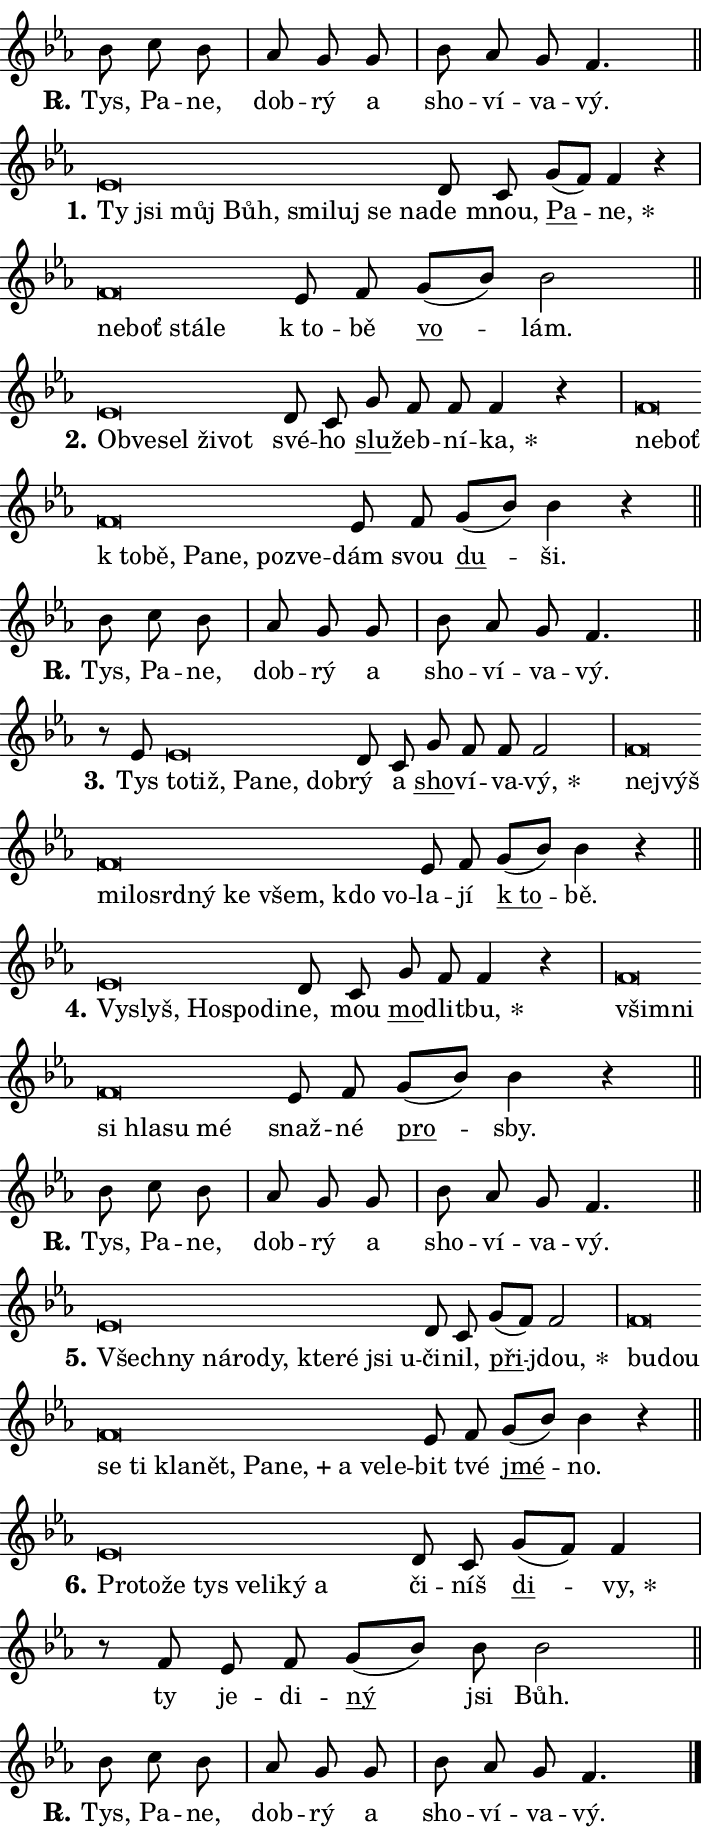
\version "2.24.0"
\header { tagline = "" }
\paper {
  indent = 0\cm
  top-margin = 0\cm
  right-margin = 0.13\cm % to fit lyric hyphens
  bottom-margin = 0\cm
  left-margin = 0\cm
  paper-width = 12\cm
  page-breaking = #ly:one-page-breaking
  system-system-spacing.basic-distance = #11
  score-system-spacing.basic-distance = #11
  ragged-last = ##f
}


%% Author: Thomas Morley
%% https://lists.gnu.org/archive/html/lilypond-user/2020-05/msg00002.html
#(define (line-position grob)
"Returns position of @var[grob} in current system:
   @code{'start}, if at first time-step
   @code{'end}, if at last time-step
   @code{'middle} otherwise
"
  (let* ((col (ly:item-get-column grob))
         (ln (ly:grob-object col 'left-neighbor))
         (rn (ly:grob-object col 'right-neighbor))
         (col-to-check-left (if (ly:grob? ln) ln col))
         (col-to-check-right (if (ly:grob? rn) rn col))
         (break-dir-left
           (and
             (ly:grob-property col-to-check-left 'non-musical #f)
             (ly:item-break-dir col-to-check-left)))
         (break-dir-right
           (and
             (ly:grob-property col-to-check-right 'non-musical #f)
             (ly:item-break-dir col-to-check-right))))
        (cond ((eqv? 1 break-dir-left) 'start)
              ((eqv? -1 break-dir-right) 'end)
              (else 'middle))))

#(define (tranparent-at-line-position vctor)
  (lambda (grob)
  "Relying on @code{line-position} select the relevant enry from @var{vctor}.
Used to determine transparency,"
    (case (line-position grob)
      ((end) (not (vector-ref vctor 0)))
      ((middle) (not (vector-ref vctor 1)))
      ((start) (not (vector-ref vctor 2))))))

noteHeadBreakVisibility =
#(define-music-function (break-visibility)(vector?)
"Makes @code{NoteHead}s transparent relying on @var{break-visibility}"
#{
  \override NoteHead.transparent =
    #(tranparent-at-line-position break-visibility)
#})

#(define delete-ledgers-for-transparent-note-heads
  (lambda (grob)
    "Reads whether a @code{NoteHead} is transparent.
If so this @code{NoteHead} is removed from @code{'note-heads} from
@var{grob}, which is supposed to be @code{LedgerLineSpanner}.
As a result ledgers are not printed for this @code{NoteHead}"
    (let* ((nhds-array (ly:grob-object grob 'note-heads))
           (nhds-list
             (if (ly:grob-array? nhds-array)
                 (ly:grob-array->list nhds-array)
                 '()))
           ;; Relies on the transparent-property being done before
           ;; Staff.LedgerLineSpanner.after-line-breaking is executed.
           ;; This is fragile ...
           (to-keep
             (remove
               (lambda (nhd)
                 (ly:grob-property nhd 'transparent #f))
               nhds-list)))
      ;; TODO find a better method to iterate over grob-arrays, similiar
      ;; to filter/remove etc for lists
      ;; For now rebuilt from scratch
      (set! (ly:grob-object grob 'note-heads)  '())
      (for-each
        (lambda (nhd)
          (ly:pointer-group-interface::add-grob grob 'note-heads nhd))
        to-keep))))

squashNotes = {
  \override NoteHead.X-extent = #'(-0.2 . 0.2)
  \override NoteHead.Y-extent = #'(-0.75 . 0)
  \override NoteHead.stencil =
    #(lambda (grob)
       (let ((pos (ly:grob-property grob 'staff-position)))
         (begin
           (if (< pos -7) (display "ERROR: Lower brevis then expected\n") (display ""))
           (if (<= pos -6) ly:text-interface::print ly:note-head::print))))
}
unSquashNotes = {
  \revert NoteHead.X-extent
  \revert NoteHead.Y-extent
  \revert NoteHead.stencil
}

hideNotes = \noteHeadBreakVisibility #begin-of-line-visible
unHideNotes = \noteHeadBreakVisibility #all-visible

% work-around for resetting accidentals
% https://lilypond.org/doc/v2.23/Documentation/notation/displaying-rhythms#unmetered-music
cadenzaMeasure = {
  \cadenzaOff
  \partial 1024 s1024
  \cadenzaOn
}

#(define-markup-command (accent layout props text) (markup?)
  "Underline accented syllable"
  (interpret-markup layout props
    #{\markup \override #'(offset . 4.3) \underline { #text }#}))

responsum = \markup \concat {
  "R" \hspace #-1.05 \path #0.1 #'((moveto 0 0.07) (lineto 0.9 0.8)) \hspace #0.05 "."
}

spaceSize = #0.6828661417322834 % exact space size for TeX Gyre Schola

\layout {
  \context {
    \Staff
    \remove "Time_signature_engraver"
    \override LedgerLineSpanner.after-line-breaking = #delete-ledgers-for-transparent-note-heads
  }
  \context {
    \Lyrics {
      \override LyricSpace.minimum-distance = \spaceSize
      \override LyricText.font-name = #"TeX Gyre Schola"
      \override LyricText.font-size = 1
      \override StanzaNumber.font-name = #"TeX Gyre Schola Bold"
      \override StanzaNumber.font-size = 1
    }
  }
  \context {
    \Score 
    \override NoteHead.text =
      #(lambda (grob) 
        (let ((pos (ly:grob-property grob 'staff-position)))
          #{\markup {
            \combine
              \halign #-0.55 \raise #(if (= pos -6) 0 0.5) \override #'(thickness . 2) \draw-line #'(3.2 . 0)
              \musicglyph "noteheads.sM1"
          }#}))
  }
}

% magnetic-lyrics.ily
%
%   written by
%     Jean Abou Samra <jean@abou-samra.fr>
%     Werner Lemberg <wl@gnu.org>
%
%   adapted by
%     Jiri Hon <jiri.hon@gmail.com>
%
% Version 2022-Apr-15

% https://www.mail-archive.com/lilypond-user@gnu.org/msg149350.html

#(define (Left_hyphen_pointer_engraver context)
   "Collect syllable-hyphen-syllable occurrences in lyrics and store
them in properties.  This engraver only looks to the left.  For
example, if the lyrics input is @code{foo -- bar}, it does the
following.

@itemize @bullet
@item
Set the @code{text} property of the @code{LyricHyphen} grob between
@q{foo} and @q{bar} to @code{foo}.

@item
Set the @code{left-hyphen} property of the @code{LyricText} grob with
text @q{foo} to the @code{LyricHyphen} grob between @q{foo} and
@q{bar}.
@end itemize

Use this auxiliary engraver in combination with the
@code{lyric-@/text::@/apply-@/magnetic-@/offset!} hook."
   (let ((hyphen #f)
         (text #f))
     (make-engraver
      (acknowledgers
       ((lyric-syllable-interface engraver grob source-engraver)
        (set! text grob)))
      (end-acknowledgers
       ((lyric-hyphen-interface engraver grob source-engraver)
        ;(when (not (grob::has-interface grob 'lyric-space-interface))
          (set! hyphen grob)));)
      ((stop-translation-timestep engraver)
       (when (and text hyphen)
         (ly:grob-set-object! text 'left-hyphen hyphen))
       (set! text #f)
       (set! hyphen #f)))))

#(define (lyric-text::apply-magnetic-offset! grob)
   "If the space between two syllables is less than the value in
property @code{LyricText@/.details@/.squash-threshold}, move the right
syllable to the left so that it gets concatenated with the left
syllable.

Use this function as a hook for
@code{LyricText@/.after-@/line-@/breaking} if the
@code{Left_@/hyphen_@/pointer_@/engraver} is active."
   (let ((hyphen (ly:grob-object grob 'left-hyphen #f)))
     (when hyphen
       (let ((left-text (ly:spanner-bound hyphen LEFT)))
         (when (grob::has-interface left-text 'lyric-syllable-interface)
           (let* ((common (ly:grob-common-refpoint grob left-text X))
                  (this-x-ext (ly:grob-extent grob common X))
                  (left-x-ext
                   (begin
                     ;; Trigger magnetism for left-text.
                     (ly:grob-property left-text 'after-line-breaking)
                     (ly:grob-extent left-text common X)))
                  ;; `delta` is the gap width between two syllables.
                  (delta (- (interval-start this-x-ext)
                            (interval-end left-x-ext)))
                  (details (ly:grob-property grob 'details))
                  (threshold (assoc-get 'squash-threshold details 0.2)))
             (when (< delta threshold)
               (let* (;; We have to manipulate the input text so that
                      ;; ligatures crossing syllable boundaries are not
                      ;; disabled.  For languages based on the Latin
                      ;; script this is essentially a beautification.
                      ;; However, for non-Western scripts it can be a
                      ;; necessity.
                      (lt (ly:grob-property left-text 'text))
                      (rt (ly:grob-property grob 'text))
                      (is-space (grob::has-interface hyphen 'lyric-space-interface))
                      (space (if is-space " " ""))
                      (extra-delta (if is-space spaceSize 0))
                      ;; Append new syllable.
                      (ltrt-space (if (and (string? lt) (string? rt))
                                (string-append lt space rt)
                                (make-concat-markup (list lt space rt))))
                      ;; Right-align `ltrt` to the right side.
                      (ltrt-space-markup (grob-interpret-markup
                               grob
                               (make-translate-markup
                                (cons (interval-length this-x-ext) 0)
                                (make-right-align-markup ltrt-space)))))
                 (begin
                   ;; Don't print `left-text`.
                   (ly:grob-set-property! left-text 'stencil #f)
                   ;; Set text and stencil (which holds all collected
                   ;; syllables so far) and shift it to the left.
                   (ly:grob-set-property! grob 'text ltrt-space)
                   (ly:grob-set-property! grob 'stencil ltrt-space-markup)
                   (ly:grob-translate-axis! grob (- (- delta extra-delta)) X))))))))))


#(define (lyric-hyphen::displace-bounds-first grob)
   ;; Make very sure this callback isn't triggered too early.
   (let ((left (ly:spanner-bound grob LEFT))
         (right (ly:spanner-bound grob RIGHT)))
     (ly:grob-property left 'after-line-breaking)
     (ly:grob-property right 'after-line-breaking)
     (ly:lyric-hyphen::print grob)))

squashThreshold = #0.4

\layout {
  \context {
    \Lyrics
    \consists #Left_hyphen_pointer_engraver
    \override LyricText.after-line-breaking =
      #lyric-text::apply-magnetic-offset!
    \override LyricHyphen.stencil = #lyric-hyphen::displace-bounds-first
    \override LyricText.details.squash-threshold = \squashThreshold
    \override LyricHyphen.minimum-distance = 0
    \override LyricHyphen.minimum-length = \squashThreshold
  }
}

squashText = \override LyricText.details.squash-threshold = 9999
unSquashText = \override LyricText.details.squash-threshold = \squashThreshold

leftText = \override LyricText.self-alignment-X = #LEFT
unLeftText = \revert LyricText.self-alignment-X

starOffset = #(lambda (grob) 
                (let ((x_offset (ly:self-alignment-interface::aligned-on-x-parent grob)))
                  (if (= x_offset 0) 0 (+ x_offset 1.2))))

star = #(define-music-function (syllable)(string?)
"Append star separator at the end of a syllable"
#{
  \once \override LyricText.X-offset = #starOffset
  \lyricmode { \markup {
    #syllable
    \override #'((font-name . "TeX Gyre Schola Bold")) \hspace #0.2 \lower #0.65 \larger "*"
  } }
#})

starAccent = #(define-music-function (syllable)(string?)
"Append star separator at the end of a syllable and make accent"
#{
  \once \override LyricText.X-offset = #starOffset
  \lyricmode { \markup {
    \accent #syllable
    \override #'((font-name . "TeX Gyre Schola Bold")) \hspace #0.2 \lower #0.65 \larger "*"
  } }
#})

breath = #(define-music-function (syllable)(string?)
"Append breathing indicator at the end of a syllable"
#{
  \lyricmode { \markup { #syllable "+" } }
#})

optionalBreath = #(define-music-function (syllable)(string?)
"Append optional breathing indicator at the end of a syllable"
#{
  \lyricmode { \markup { #syllable "(+)" } }
#})


\score {
    <<
        \new Voice = "melody" { \cadenzaOn \key es \major \relative { bes'8 c bes \cadenzaMeasure \bar "|" as g g \cadenzaMeasure \bar "|" bes as g f4. \cadenzaMeasure \bar "||" \break } }
        \new Lyrics \lyricsto "melody" { \lyricmode { \set stanza = \responsum
Tys, Pa -- ne, dob -- rý a sho -- ví -- va -- vý. } }
    >>
    \layout {}
}

\score {
    <<
        \new Voice = "melody" { \cadenzaOn \key es \major \relative { \squashNotes es'\breve*1/16 \hideNotes \breve*1/16 \bar "" \breve*1/16 \bar "" \breve*1/16 \bar "" \breve*1/16 \bar "" \breve*1/16 \bar "" \breve*1/16 \breve*1/16 \bar "" \unHideNotes \unSquashNotes d8 c \bar "" g'[( f)] f4 r \cadenzaMeasure \bar "|" \squashNotes f\breve*1/16 \hideNotes \breve*1/16 \bar "" \breve*1/16 \breve*1/16 \bar "" \unHideNotes \unSquashNotes es8 f \bar "" g[( bes)] bes2 \cadenzaMeasure \bar "||" \break } }
        \new Lyrics \lyricsto "melody" { \lyricmode { \set stanza = "1."
\leftText Ty \squashText jsi můj Bůh, smi -- luj se na -- \unLeftText \unSquashText de mnou, \markup \accent Pa -- \star ne, \leftText ne -- \squashText boť stá -- le \unLeftText \unSquashText "k to" -- bě \markup \accent vo -- lám. } }
    >>
    \layout {}
}

\score {
    <<
        \new Voice = "melody" { \cadenzaOn \key es \major \relative { \squashNotes es'\breve*1/16 \hideNotes \breve*1/16 \bar "" \breve*1/16 \bar "" \breve*1/16 \breve*1/16 \bar "" \unHideNotes \unSquashNotes d8 c \bar "" g' f f f4 r \cadenzaMeasure \bar "|" \squashNotes f\breve*1/16 \hideNotes \breve*1/16 \bar "" \breve*1/16 \bar "" \breve*1/16 \bar "" \breve*1/16 \bar "" \breve*1/16 \bar "" \breve*1/16 \breve*1/16 \bar "" \unHideNotes \unSquashNotes es8 f \bar "" g[( bes)] bes4 r \cadenzaMeasure \bar "||" \break } }
        \new Lyrics \lyricsto "melody" { \lyricmode { \set stanza = "2."
\leftText Ob -- \squashText ve -- sel ži -- vot \unLeftText \unSquashText své -- ho \markup \accent slu -- žeb -- ní -- \star ka, \leftText ne -- \squashText boť "k to" -- bě, Pa -- ne, po -- zve -- \unLeftText \unSquashText dám svou \markup \accent du -- ši. } }
    >>
    \layout {}
}

\score {
    <<
        \new Voice = "melody" { \cadenzaOn \key es \major \relative { bes'8 c bes \cadenzaMeasure \bar "|" as g g \cadenzaMeasure \bar "|" bes as g f4. \cadenzaMeasure \bar "||" \break } }
        \new Lyrics \lyricsto "melody" { \lyricmode { \set stanza = \responsum
Tys, Pa -- ne, dob -- rý a sho -- ví -- va -- vý. } }
    >>
    \layout {}
}

\score {
    <<
        \new Voice = "melody" { \cadenzaOn \key es \major \relative { r8 es'8 \squashNotes es\breve*1/16 \hideNotes \breve*1/16 \bar "" \breve*1/16 \bar "" \breve*1/16 \breve*1/16 \bar "" \unHideNotes \unSquashNotes d8 c \bar "" g' f f f2 \cadenzaMeasure \bar "|" \squashNotes f\breve*1/16 \hideNotes \breve*1/16 \bar "" \breve*1/16 \bar "" \breve*1/16 \bar "" \breve*1/16 \bar "" \breve*1/16 \bar "" \breve*1/16 \bar "" \breve*1/16 \bar "" \breve*1/16 \breve*1/16 \bar "" \unHideNotes \unSquashNotes es8 f \bar "" g[( bes)] bes4 r \cadenzaMeasure \bar "||" \break } }
        \new Lyrics \lyricsto "melody" { \lyricmode { \set stanza = "3."
Tys \leftText to -- \squashText tiž, Pa -- ne, dob -- \unLeftText \unSquashText rý a \markup \accent sho -- ví -- va -- \star vý, \leftText nej -- \squashText výš mi -- lo -- srd -- ný ke všem, kdo vo -- \unLeftText \unSquashText la -- jí \markup \accent "k to" -- bě. } }
    >>
    \layout {}
}

\score {
    <<
        \new Voice = "melody" { \cadenzaOn \key es \major \relative { \squashNotes es'\breve*1/16 \hideNotes \breve*1/16 \bar "" \breve*1/16 \bar "" \breve*1/16 \breve*1/16 \bar "" \unHideNotes \unSquashNotes d8 c \bar "" g' f f4 r \cadenzaMeasure \bar "|" \squashNotes f\breve*1/16 \hideNotes \breve*1/16 \bar "" \breve*1/16 \bar "" \breve*1/16 \bar "" \breve*1/16 \breve*1/16 \bar "" \unHideNotes \unSquashNotes es8 f \bar "" g[( bes)] bes4 r \cadenzaMeasure \bar "||" \break } }
        \new Lyrics \lyricsto "melody" { \lyricmode { \set stanza = "4."
\leftText Vy -- \squashText slyš, Ho -- spo -- di -- \unLeftText \unSquashText ne, mou \markup \accent mo -- dlit -- \star bu, \leftText všim -- \squashText ni si hla -- su mé \unLeftText \unSquashText snaž -- né \markup \accent pro -- sby. } }
    >>
    \layout {}
}

\score {
    <<
        \new Voice = "melody" { \cadenzaOn \key es \major \relative { bes'8 c bes \cadenzaMeasure \bar "|" as g g \cadenzaMeasure \bar "|" bes as g f4. \cadenzaMeasure \bar "||" \break } }
        \new Lyrics \lyricsto "melody" { \lyricmode { \set stanza = \responsum
Tys, Pa -- ne, dob -- rý a sho -- ví -- va -- vý. } }
    >>
    \layout {}
}

\score {
    <<
        \new Voice = "melody" { \cadenzaOn \key es \major \relative { \squashNotes es'\breve*1/16 \hideNotes \breve*1/16 \bar "" \breve*1/16 \bar "" \breve*1/16 \bar "" \breve*1/16 \bar "" \breve*1/16 \bar "" \breve*1/16 \bar "" \breve*1/16 \breve*1/16 \bar "" \unHideNotes \unSquashNotes d8 c \bar "" g'[( f)] f2 \cadenzaMeasure \bar "|" \squashNotes f\breve*1/16 \hideNotes \breve*1/16 \bar "" \breve*1/16 \bar "" \breve*1/16 \bar "" \breve*1/16 \bar "" \breve*1/16 \bar "" \breve*1/16 \bar "" \breve*1/16 \bar "" \breve*1/16 \bar "" \breve*1/16 \breve*1/16 \bar "" \unHideNotes \unSquashNotes es8 f \bar "" g[( bes)] bes4 r \cadenzaMeasure \bar "||" \break } }
        \new Lyrics \lyricsto "melody" { \lyricmode { \set stanza = "5."
\leftText Všech -- \squashText ny ná -- ro -- dy, kte -- ré jsi u -- \unLeftText \unSquashText či -- nil, \markup \accent při -- \star jdou, \leftText bu -- \squashText dou se ti kla -- nět, Pa -- \breath "ne," a ve -- le -- \unLeftText \unSquashText bit tvé \markup \accent jmé -- no. } }
    >>
    \layout {}
}

\score {
    <<
        \new Voice = "melody" { \cadenzaOn \key es \major \relative { \squashNotes es'\breve*1/16 \hideNotes \breve*1/16 \bar "" \breve*1/16 \bar "" \breve*1/16 \bar "" \breve*1/16 \bar "" \breve*1/16 \bar "" \breve*1/16 \breve*1/16 \bar "" \unHideNotes \unSquashNotes d8 c \bar "" g'[( f)] f4 \cadenzaMeasure \bar "|" r8 f8 es8 f \bar "" g[( bes)] bes bes2 \cadenzaMeasure \bar "||" \break } }
        \new Lyrics \lyricsto "melody" { \lyricmode { \set stanza = "6."
\leftText Pro -- \squashText to -- že tys ve -- li -- ký a \unLeftText \unSquashText či -- níš \markup \accent di -- \star vy, ty je -- di -- \markup \accent ný jsi Bůh. } }
    >>
    \layout {}
}

\score {
    <<
        \new Voice = "melody" { \cadenzaOn \key es \major \relative { bes'8 c bes \cadenzaMeasure \bar "|" as g g \cadenzaMeasure \bar "|" bes as g f4. \cadenzaMeasure \bar "||" \break } \bar "|." }
        \new Lyrics \lyricsto "melody" { \lyricmode { \set stanza = \responsum
Tys, Pa -- ne, dob -- rý a sho -- ví -- va -- vý. } }
    >>
    \layout {}
}
